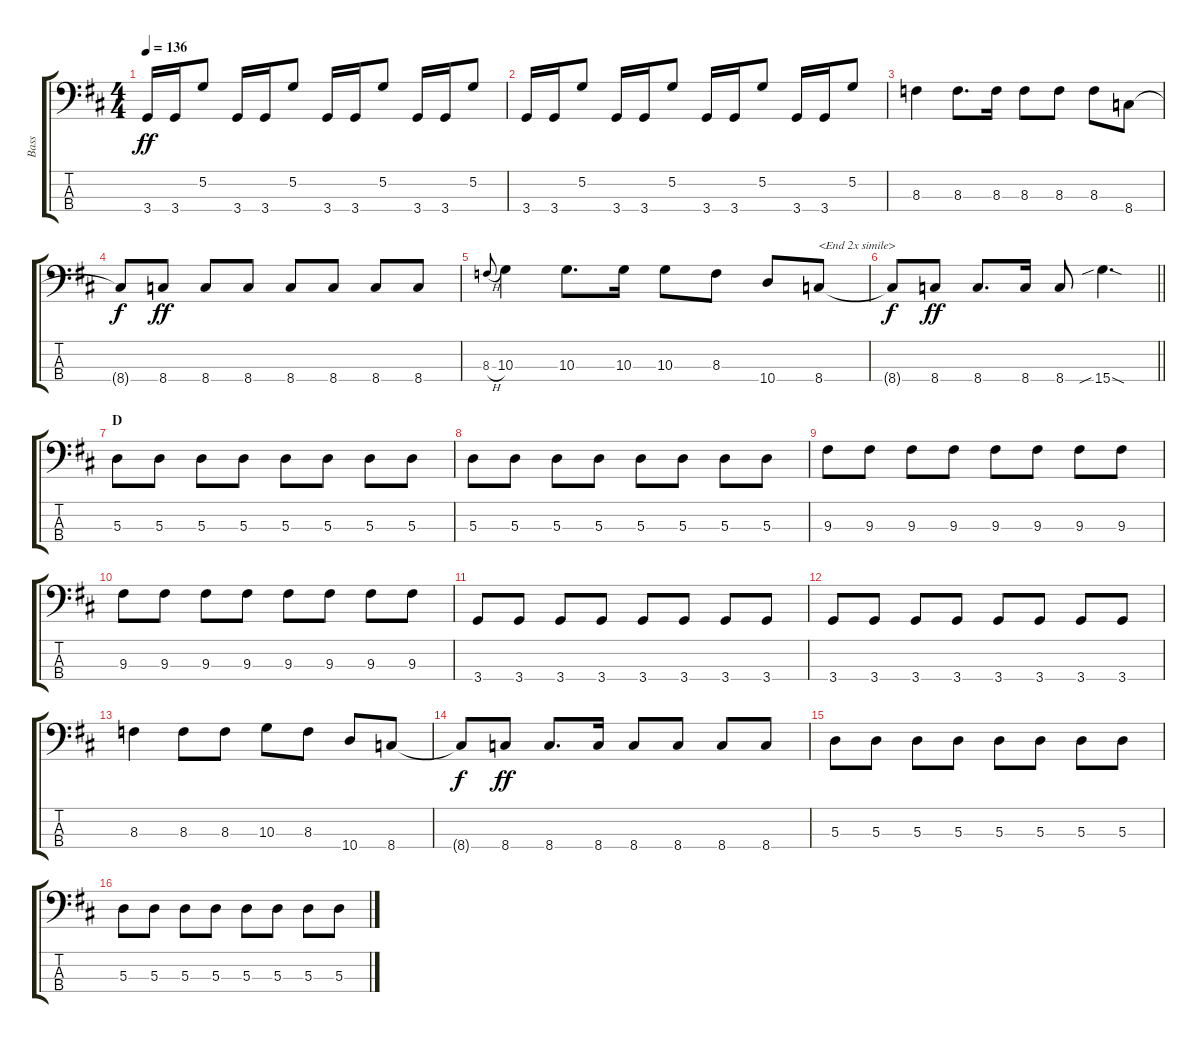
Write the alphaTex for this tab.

\track ("Bass" "Bass") {instrument electricbasspick}
\staff {score tabs}
\tuning (G2 D2 A1 E1) {hide}
\ts (4 4)
\tempo 136
\clef f4
\ks d
3.4.16{dy ff} 3.4.16 5.2.8 3.4.16 3.4.16 5.2.8 3.4.16 3.4.16 5.2.8 3.4.16 3.4.16 5.2.8 |
3.4.16 3.4.16 5.2.8 3.4.16 3.4.16 5.2.8 3.4.16 3.4.16 5.2.8 3.4.16 3.4.16 5.2.8 |
8.3.4 8.3.8{d} 8.3.16 8.3.8 8.3.8 8.3.8 8.4.8 |
8.4{t}.8{dy f} 8.4.8{dy ff} 8.4.8 8.4.8 8.4.8 8.4.8 8.4.8 8.4.8 |
8.3{h}.8{gr onbeat} 10.3.4 10.3.8{d} 10.3.16 10.3.8 8.3.8 10.4.8 8.4.8{txt "<End 2x simile>"} |
\barLineRight lightlight
8.4{t}.8{dy f} 8.4.8{dy ff} 8.4.8{d} 8.4.16 8.4.8 15.4{sib sod}.4{d} |
\section ("" "D")
5.3.8 5.3.8 5.3.8 5.3.8 5.3.8 5.3.8 5.3.8 5.3.8 |
5.3.8 5.3.8 5.3.8 5.3.8 5.3.8 5.3.8 5.3.8 5.3.8 |
9.3.8 9.3.8 9.3.8 9.3.8 9.3.8 9.3.8 9.3.8 9.3.8 |
9.3.8 9.3.8 9.3.8 9.3.8 9.3.8 9.3.8 9.3.8 9.3.8 |
3.4.8 3.4.8 3.4.8 3.4.8 3.4.8 3.4.8 3.4.8 3.4.8 |
3.4.8 3.4.8 3.4.8 3.4.8 3.4.8 3.4.8 3.4.8 3.4.8 |
8.3.4 8.3.8 8.3.8 10.3.8 8.3.8 10.4.8 8.4.8 |
8.4{t}.8{dy f} 8.4.8{dy ff} 8.4.8{d} 8.4.16 8.4.8 8.4.8 8.4.8 8.4.8 |
5.3.8 5.3.8 5.3.8 5.3.8 5.3.8 5.3.8 5.3.8 5.3.8 |
5.3.8 5.3.8 5.3.8 5.3.8 5.3.8 5.3.8 5.3.8 5.3.8
